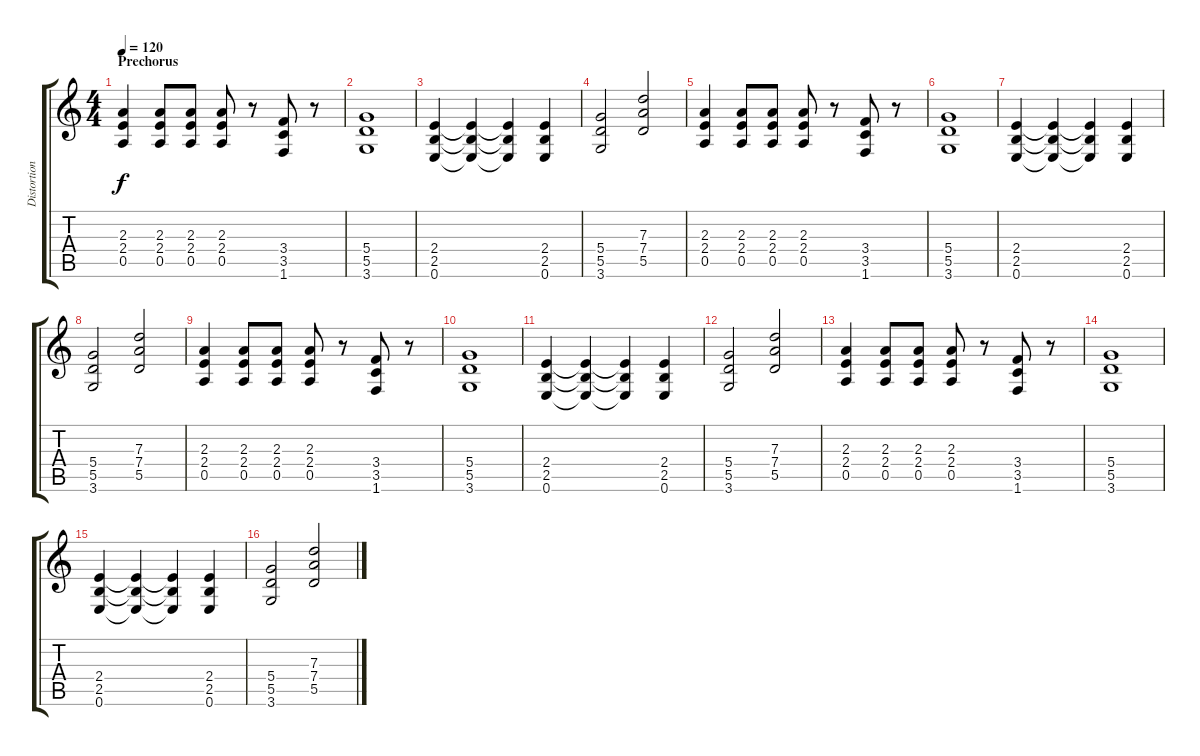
\track ("Distortion Guitar" "Distortion") {instrument distortionguitar}
\staff {score tabs}
\tuning (E4 B3 G3 D3 A2 E2) {hide}
\ts (4 4)
\section ("" "Prechorus")
\tempo 120
\clef g2
\ks c
(2.3 2.4 0.5).4{dy f} (2.3 2.4 0.5).8 (2.3 2.4 0.5).8 (2.3 2.4 0.5).8 r.8 (3.4 3.5 1.6).8 r.8 |
(5.4 5.5 3.6).1 |
(2.4 2.5 0.6).4 (2.4{t} 2.5{t} 0.6{t}).4 (2.4{t} 2.5{t} 0.6{t}).4 (2.4 2.5 0.6).4 |
(5.4 5.5 3.6).2 (7.3 7.4 5.5).2 |
(2.3 2.4 0.5).4 (2.3 2.4 0.5).8 (2.3 2.4 0.5).8 (2.3 2.4 0.5).8 r.8 (3.4 3.5 1.6).8 r.8 |
(5.4 5.5 3.6).1 |
(2.4 2.5 0.6).4 (2.4{t} 2.5{t} 0.6{t}).4 (2.4{t} 2.5{t} 0.6{t}).4 (2.4 2.5 0.6).4 |
(5.4 5.5 3.6).2 (7.3 7.4 5.5).2 |
(2.3 2.4 0.5).4 (2.3 2.4 0.5).8 (2.3 2.4 0.5).8 (2.3 2.4 0.5).8 r.8 (3.4 3.5 1.6).8 r.8 |
(5.4 5.5 3.6).1 |
(2.4 2.5 0.6).4 (2.4{t} 2.5{t} 0.6{t}).4 (2.4{t} 2.5{t} 0.6{t}).4 (2.4 2.5 0.6).4 |
(5.4 5.5 3.6).2 (7.3 7.4 5.5).2 |
(2.3 2.4 0.5).4 (2.3 2.4 0.5).8 (2.3 2.4 0.5).8 (2.3 2.4 0.5).8 r.8 (3.4 3.5 1.6).8 r.8 |
(5.4 5.5 3.6).1 |
(2.4 2.5 0.6).4 (2.4{t} 2.5{t} 0.6{t}).4 (2.4{t} 2.5{t} 0.6{t}).4 (2.4 2.5 0.6).4 |
(5.4 5.5 3.6).2 (7.3 7.4 5.5).2
